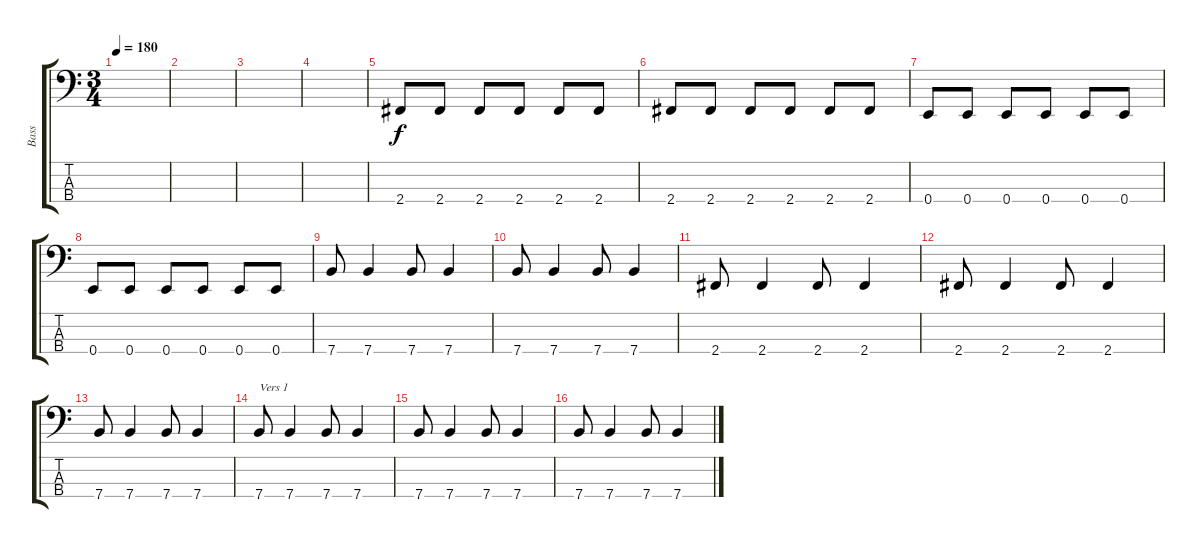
\track ("Bass" "Bass") {instrument electricbasspick}
\staff {score tabs}
\tuning (G2 D2 A1 E1) {hide}
\ts (3 4)
\tempo 180
\clef f4
\ks c
|
|
|
|
2.4.8 2.4.8 2.4.8 2.4.8 2.4.8 2.4.8 |
2.4.8 2.4.8 2.4.8 2.4.8 2.4.8 2.4.8 |
0.4.8 0.4.8 0.4.8 0.4.8 0.4.8 0.4.8 |
0.4.8 0.4.8 0.4.8 0.4.8 0.4.8 0.4.8 |
7.4.8 7.4.4 7.4.8 7.4.4 |
7.4.8 7.4.4 7.4.8 7.4.4 |
2.4.8 2.4.4 2.4.8 2.4.4 |
2.4.8 2.4.4 2.4.8 2.4.4 |
7.4.8 7.4.4 7.4.8 7.4.4 |
7.4.8{txt "Vers 1"} 7.4.4 7.4.8 7.4.4 |
7.4.8 7.4.4 7.4.8 7.4.4 |
7.4.8 7.4.4 7.4.8 7.4.4
